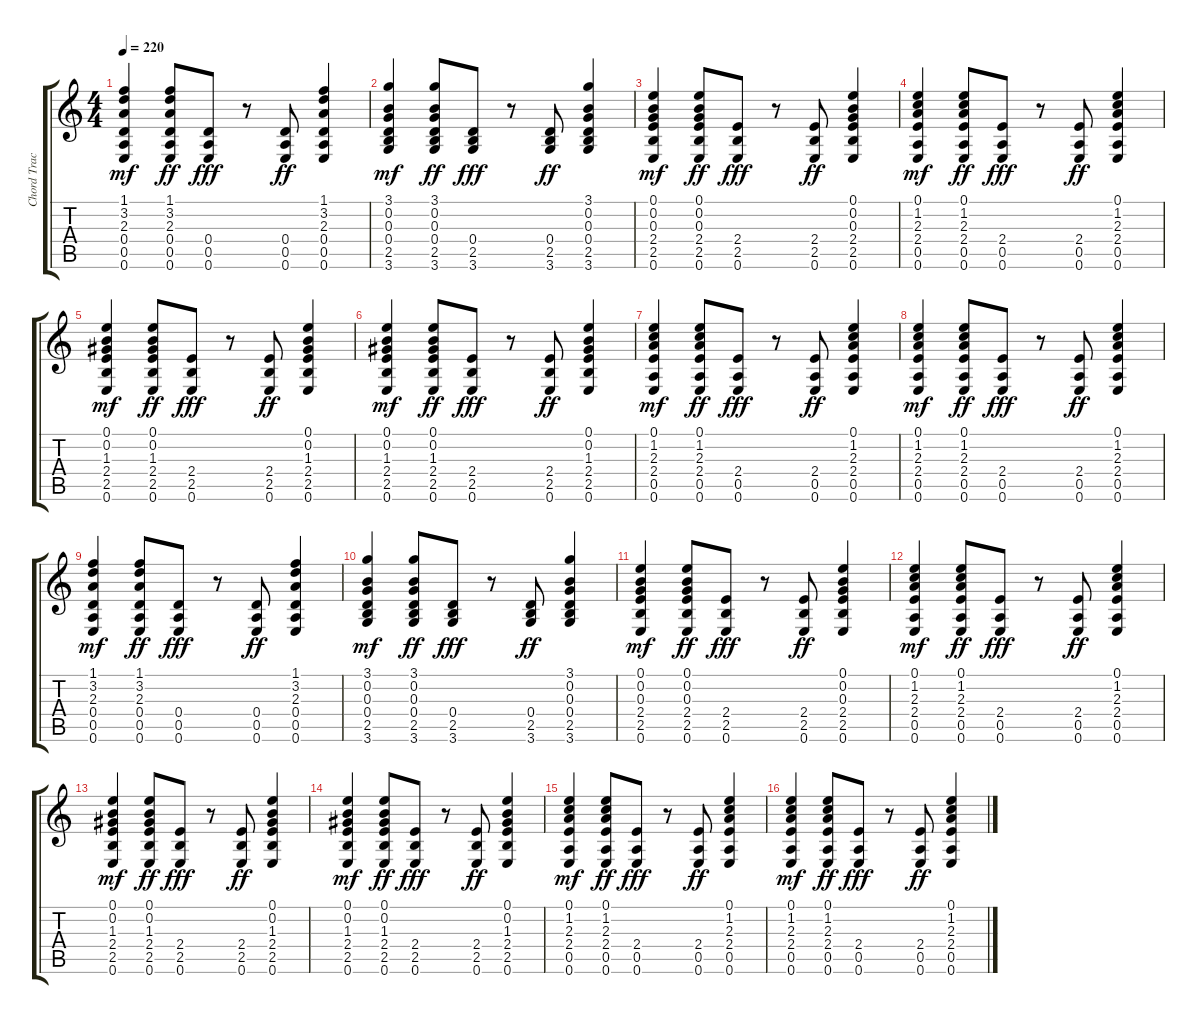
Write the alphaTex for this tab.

\track ("Chord Track" "Chord Trac") {instrument acousticguitarsteel}
\staff {score tabs}
\tuning (E4 B3 G3 D3 A2 E2) {hide}
\ts (4 4)
\tempo 220
\clef g2
\ks c
(1.1 3.2 2.3 0.4 0.5 0.6).4{dy mf} (1.1 3.2 2.3 0.4 0.5 0.6).8{dy ff} (0.4 0.5 0.6).8{dy fff} r.8 (0.4 0.5 0.6).8{dy ff} (1.1 3.2 2.3 0.4 0.5 0.6).4 |
(3.1 0.2 0.3 0.4 2.5 3.6).4{dy mf} (3.1 0.2 0.3 0.4 2.5 3.6).8{dy ff} (0.4 2.5 3.6).8{dy fff} r.8 (0.4 2.5 3.6).8{dy ff} (3.1 0.2 0.3 0.4 2.5 3.6).4 |
(0.1 0.2 0.3 2.4 2.5 0.6).4{dy mf} (0.1 0.2 0.3 2.4 2.5 0.6).8{dy ff} (2.4 2.5 0.6).8{dy fff} r.8 (2.4 2.5 0.6).8{dy ff} (0.1 0.2 0.3 2.4 2.5 0.6).4 |
(0.1 1.2 2.3 2.4 0.5 0.6).4{dy mf} (0.1 1.2 2.3 2.4 0.5 0.6).8{dy ff} (2.4 0.5 0.6).8{dy fff} r.8 (2.4 0.5 0.6).8{dy ff} (0.1 1.2 2.3 2.4 0.5 0.6).4 |
(0.1 0.2 1.3 2.4 2.5 0.6).4{dy mf} (0.1 0.2 1.3 2.4 2.5 0.6).8{dy ff} (2.4 2.5 0.6).8{dy fff} r.8 (2.4 2.5 0.6).8{dy ff} (0.1 0.2 1.3 2.4 2.5 0.6).4 |
(0.1 0.2 1.3 2.4 2.5 0.6).4{dy mf} (0.1 0.2 1.3 2.4 2.5 0.6).8{dy ff} (2.4 2.5 0.6).8{dy fff} r.8 (2.4 2.5 0.6).8{dy ff} (0.1 0.2 1.3 2.4 2.5 0.6).4 |
(0.1 1.2 2.3 2.4 0.5 0.6).4{dy mf} (0.1 1.2 2.3 2.4 0.5 0.6).8{dy ff} (2.4 0.5 0.6).8{dy fff} r.8 (2.4 0.5 0.6).8{dy ff} (0.1 1.2 2.3 2.4 0.5 0.6).4 |
(0.1 1.2 2.3 2.4 0.5 0.6).4{dy mf} (0.1 1.2 2.3 2.4 0.5 0.6).8{dy ff} (2.4 0.5 0.6).8{dy fff} r.8 (2.4 0.5 0.6).8{dy ff} (0.1 1.2 2.3 2.4 0.5 0.6).4 |
(1.1 3.2 2.3 0.4 0.5 0.6).4{dy mf} (1.1 3.2 2.3 0.4 0.5 0.6).8{dy ff} (0.4 0.5 0.6).8{dy fff} r.8 (0.4 0.5 0.6).8{dy ff} (1.1 3.2 2.3 0.4 0.5 0.6).4 |
(3.1 0.2 0.3 0.4 2.5 3.6).4{dy mf} (3.1 0.2 0.3 0.4 2.5 3.6).8{dy ff} (0.4 2.5 3.6).8{dy fff} r.8 (0.4 2.5 3.6).8{dy ff} (3.1 0.2 0.3 0.4 2.5 3.6).4 |
(0.1 0.2 0.3 2.4 2.5 0.6).4{dy mf} (0.1 0.2 0.3 2.4 2.5 0.6).8{dy ff} (2.4 2.5 0.6).8{dy fff} r.8 (2.4 2.5 0.6).8{dy ff} (0.1 0.2 0.3 2.4 2.5 0.6).4 |
(0.1 1.2 2.3 2.4 0.5 0.6).4{dy mf} (0.1 1.2 2.3 2.4 0.5 0.6).8{dy ff} (2.4 0.5 0.6).8{dy fff} r.8 (2.4 0.5 0.6).8{dy ff} (0.1 1.2 2.3 2.4 0.5 0.6).4 |
(0.1 0.2 1.3 2.4 2.5 0.6).4{dy mf} (0.1 0.2 1.3 2.4 2.5 0.6).8{dy ff} (2.4 2.5 0.6).8{dy fff} r.8 (2.4 2.5 0.6).8{dy ff} (0.1 0.2 1.3 2.4 2.5 0.6).4 |
(0.1 0.2 1.3 2.4 2.5 0.6).4{dy mf} (0.1 0.2 1.3 2.4 2.5 0.6).8{dy ff} (2.4 2.5 0.6).8{dy fff} r.8 (2.4 2.5 0.6).8{dy ff} (0.1 0.2 1.3 2.4 2.5 0.6).4 |
(0.1 1.2 2.3 2.4 0.5 0.6).4{dy mf} (0.1 1.2 2.3 2.4 0.5 0.6).8{dy ff} (2.4 0.5 0.6).8{dy fff} r.8 (2.4 0.5 0.6).8{dy ff} (0.1 1.2 2.3 2.4 0.5 0.6).4 |
(0.1 1.2 2.3 2.4 0.5 0.6).4{dy mf} (0.1 1.2 2.3 2.4 0.5 0.6).8{dy ff} (2.4 0.5 0.6).8{dy fff} r.8 (2.4 0.5 0.6).8{dy ff} (0.1 1.2 2.3 2.4 0.5 0.6).4
